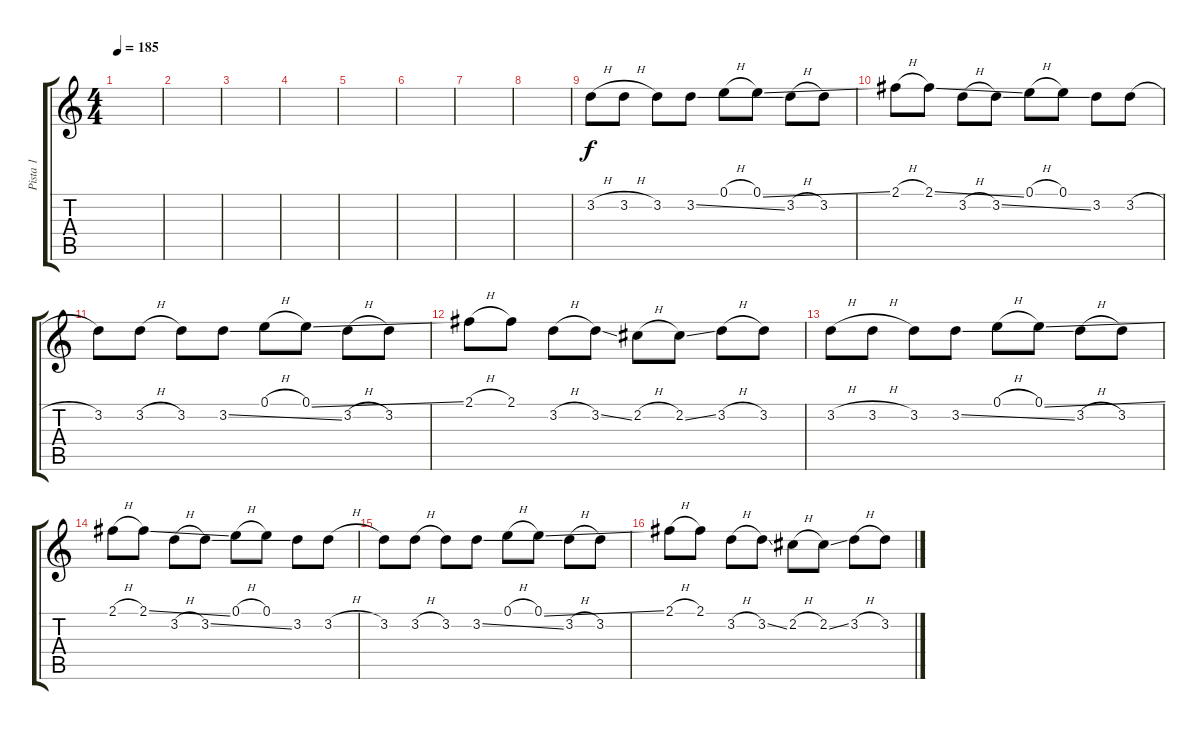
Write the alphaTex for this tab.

\track ("Pista 1" "Pista 1") {instrument distortionguitar}
\staff {score tabs}
\tuning (E4 B3 G3 D3 A2 E2) {hide}
\ts (4 4)
\tempo 185
\clef g2
\ks c
|
|
|
|
|
|
|
|
3.2{h}.8 3.2{h}.8 3.2.8 3.2{ss}.8 0.1{h}.8 0.1{ss}.8 3.2{h}.8 3.2.8 |
2.1{h}.8 2.1{ss}.8 3.2{h}.8 3.2{ss}.8 0.1{h}.8 0.1.8 3.2.8 3.2{h}.8 |
3.2.8 3.2{h}.8 3.2.8 3.2{ss}.8 0.1{h}.8 0.1{ss}.8 3.2{h}.8 3.2.8 |
2.1{h}.8 2.1.8 3.2{h}.8 3.2{ss}.8 2.2{h}.8 2.2{ss}.8 3.2{h}.8 3.2.8 |
3.2{h}.8 3.2{h}.8 3.2.8 3.2{ss}.8 0.1{h}.8 0.1{ss}.8 3.2{h}.8 3.2.8 |
2.1{h}.8 2.1{ss}.8 3.2{h}.8 3.2{ss}.8 0.1{h}.8 0.1.8 3.2.8 3.2{h}.8 |
3.2.8 3.2{h}.8 3.2.8 3.2{ss}.8 0.1{h}.8 0.1{ss}.8 3.2{h}.8 3.2.8 |
2.1{h}.8 2.1.8 3.2{h}.8 3.2{ss}.8 2.2{h}.8 2.2{ss}.8 3.2{h}.8 3.2.8
